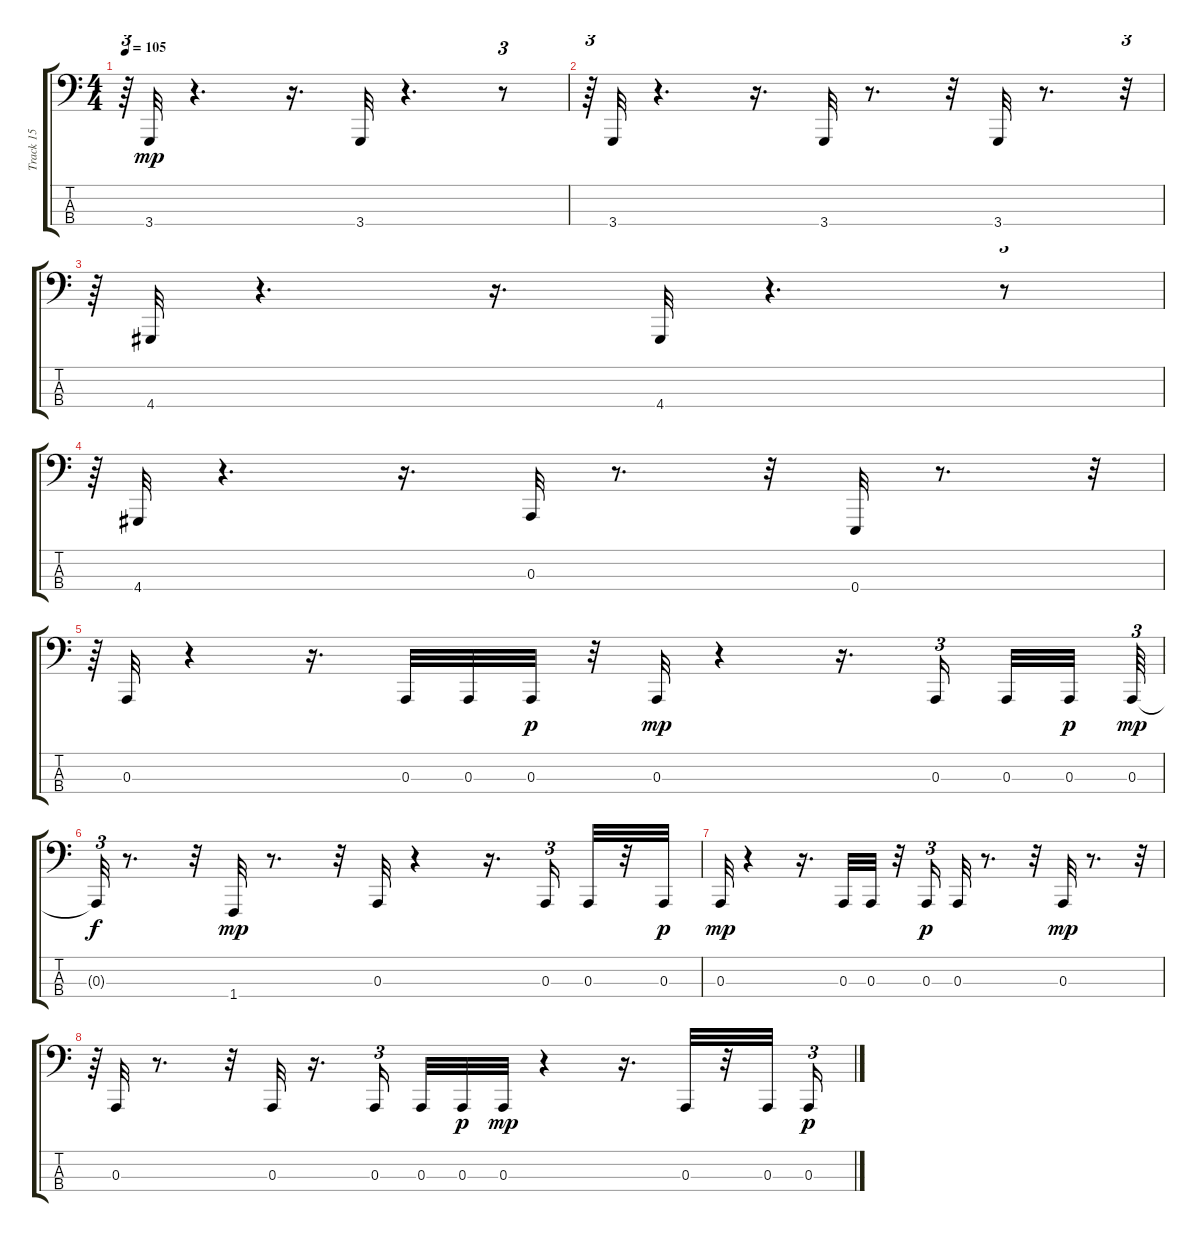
\track ("Track 15" "Track 15") {instrument stringensemble1}
\staff {score tabs}
\tuning (G2 D2 A1 E1) {hide}
\ts (4 4)
\tempo 105
\clef f4
\ks c
r.64{tu (3 2) dy f} 3.4.32{dy mp} r.4{d} r.16{d} 3.4.32 r.4{d} r.8{tu (3 2)} |
r.64{tu (3 2)} 3.4.32 r.4{d} r.16{d} 3.4.32 r.8{d} r.32 3.4.32 r.8{d} r.32{tu (3 2)} |
r.64{tu (3 2)} 4.4.32 r.4{d} r.16{d} 4.4.32 r.4{d} r.8{tu (3 2)} |
r.64{tu (3 2)} 4.4.32 r.4{d} r.16{d} 0.3.32 r.8{d} r.32 0.4.32 r.8{d} r.32{tu (3 2)} |
r.64{tu (3 2)} 0.3.32 r.4 r.16{d} 0.3.32 0.3.32 0.3.32{dy p} r.32 0.3.32{dy mp} r.4 r.16{d} 0.3.16{tu (3 2) beam splitsecondary} 0.3.32 0.3.32{dy p beam splitsecondary} 0.3.64{tu (3 2) dy mp} |
0.3{t}.32{tu (3 2) dy f} r.8{d} r.32 1.4.32{dy mp} r.8{d} r.32 0.3.32 r.4 r.16{d} 0.3.16{tu (3 2)} 0.3.32 r.32 0.3.32{dy p} |
0.3.32{dy mp} r.4 r.16{d} 0.3.32 0.3.32 r.32 0.3.16{tu (3 2) dy p} 0.3.32 r.8{d} r.32 0.3.32{dy mp} r.8{d} r.32{tu (3 2)} |
r.64{tu (3 2)} 0.3.32 r.8{d} r.32 0.3.32 r.16{d} 0.3.16{tu (3 2) beam splitsecondary} 0.3.32 0.3.32{dy p} 0.3.32{dy mp} r.4 r.16{d} 0.3.32 r.32 0.3.32 0.3.16{tu (3 2) dy p}
